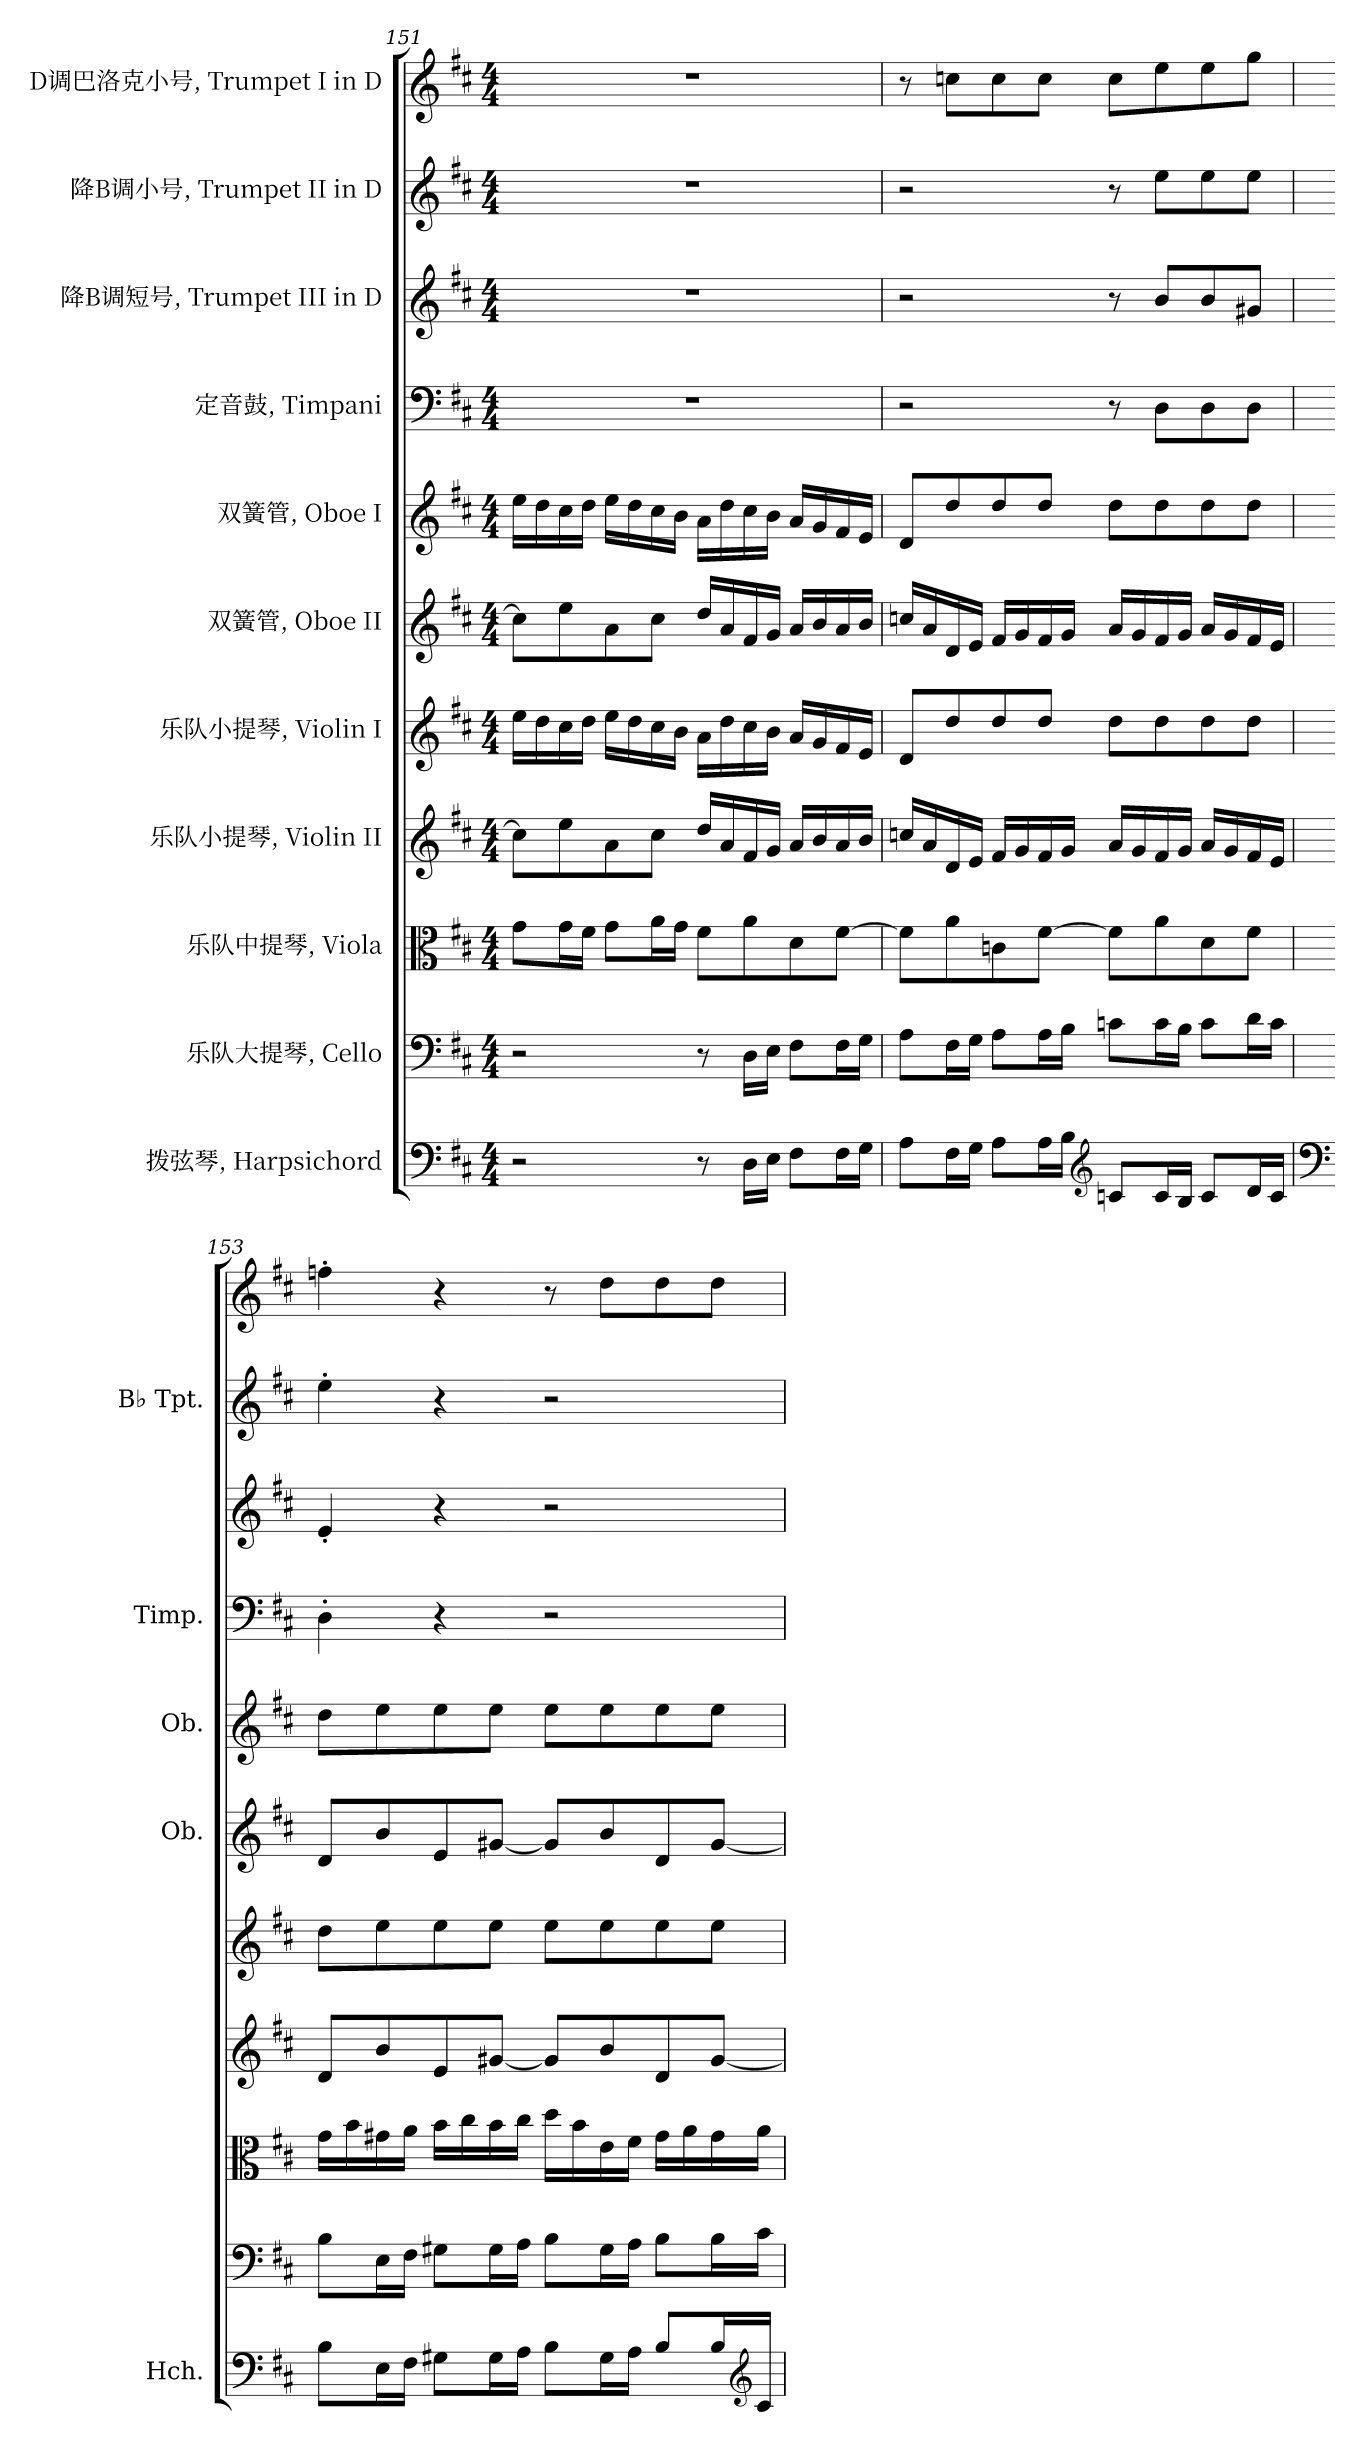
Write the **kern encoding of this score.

**kern	**kern	**kern	**kern	**kern	**kern	**kern	**kern	**kern	**kern	**kern
*part11	*part10	*part9	*part8	*part7	*part6	*part5	*part4	*part3	*part2	*part1
*staff11	*staff10	*staff9	*staff8	*staff7	*staff6	*staff5	*staff4	*staff3	*staff2	*staff1
*I"拨弦琴, Harpsichord	*I"乐队大提琴, Cello	*I"乐队中提琴, Viola	*I"乐队小提琴, Violin II	*I"乐队小提琴, Violin I	*I"双簧管, Oboe II	*I"双簧管, Oboe I	*I"定音鼓, Timpani	*I"降B调短号, Trumpet III in D	*I"降B调小号, Trumpet II in D	*I"D调巴洛克小号, Trumpet I in D
*I'Hch.	*	*	*	*	*I'Ob.	*I'Ob.	*I'Timp.	*	*I'B♭ Tpt.	*
!!LO:PB:g=z
*clefF4	*clefF4	*clefC3	*clefG2	*clefG2	*clefG2	*clefG2	*clefF4	*clefG2	*clefG2	*clefG2
*	*	*	*	*	*	*	*	*ITrd1c2	*ITrd1c2	*ITrd-1c-2
*k[f#c#]	*k[f#c#]	*k[f#c#]	*k[f#c#]	*k[f#c#]	*k[f#c#]	*k[f#c#]	*k[f#c#]	*k[]	*k[]	*k[f#c#g#d#]
*M4/4	*M4/4	*M4/4	*M4/4	*M4/4	*M4/4	*M4/4	*M4/4	*M4/4	*M4/4	*M4/4
=151	=151	=151	=151	=151	=151	=151	=151	=151	=151	=151
2r	2r	8g\L	8cc#\L]	16ee\LL	8cc#\L]	16ee\LL	1r	1r	1r	1r
.	.	.	.	16dd\	.	16dd\	.	.	.	.
.	.	16g\L	8ee\	16cc#\	8ee\	16cc#\	.	.	.	.
.	.	16f#\JJ	.	16dd\JJ	.	16dd\JJ	.	.	.	.
.	.	8g\L	8a\	16ee\LL	8a\	16ee\LL	.	.	.	.
.	.	.	.	16dd\	.	16dd\	.	.	.	.
.	.	16a\L	8cc#\J	16cc#\	8cc#\J	16cc#\	.	.	.	.
.	.	16g\JJ	.	16b\JJ	.	16b\JJ	.	.	.	.
8r	8r	8f#\L	16dd/LL	16a\LL	16dd/LL	16a\LL	.	.	.	.
.	.	.	16a/	16dd\	16a/	16dd\	.	.	.	.
16D\LL	16D\LL	8a\	16f#/	16cc#\	16f#/	16cc#\	.	.	.	.
16E\JJ	16E\JJ	.	16g/JJ	16b\JJ	16g/JJ	16b\JJ	.	.	.	.
8F#\L	8F#\L	8d\	16a/LL	16a/LL	16a/LL	16a/LL	.	.	.	.
.	.	.	16b/	16g/	16b/	16g/	.	.	.	.
16F#\L	16F#\L	[8f#\J	16a/	16f#/	16a/	16f#/	.	.	.	.
16G\JJ	16G\JJ	.	16b/JJ	16e/JJ	16b/JJ	16e/JJ	.	.	.	.
=152	=152	=152	=152	=152	=152	=152	=152	=152	=152	=152
8A\L	8A\L	8f#\L]	16ccn/LL	8d/L	16ccn/LL	8d/L	2r	2r	2r	8r
.	.	.	16a/	.	16a/	.	.	.	.	.
16F#\L	16F#\L	8a\	16d/	8dd/	16d/	8dd/	.	.	.	8ddn\L
16G\JJ	16G\JJ	.	16e/JJ	.	16e/JJ	.	.	.	.	.
8A\L	8A\L	8cn\	16f#/LL	8dd/	16f#/LL	8dd/	.	.	.	8dd\
.	.	.	16g/	.	16g/	.	.	.	.	.
16A\L	16A\L	[8f#\J	16f#/	8dd/J	16f#/	8dd/J	.	.	.	8dd\J
16B\JJ	16B\JJ	.	16g/JJ	.	16g/JJ	.	.	.	.	.
*clefG2	*	*	*	*	*	*	*	*	*	*
8cn/L	8cn\L	8f#\L]	16a/LL	8dd\L	16a/LL	8dd\L	8r	8r	8r	8dd\L
.	.	.	16g/	.	16g/	.	.	.	.	.
16c/L	16c\L	8a\	16f#/	8dd\	16f#/	8dd\	8D\L	8a/L	8dd\L	8ff#\
16B/JJ	16B\JJ	.	16g/JJ	.	16g/JJ	.	.	.	.	.
8c/L	8c\L	8d\	16a/LL	8dd\	16a/LL	8dd\	8D\	8a/	8dd\	8ff#\
.	.	.	16g/	.	16g/	.	.	.	.	.
16d/L	16d\L	8f#\J	16f#/	8dd\J	16f#/	8dd\J	8D\J	8f#X/J	8dd\J	8aa\J
16c/JJ	16c\JJ	.	16e/JJ	.	16e/JJ	.	.	.	.	.
!!LO:PB:g=z
=153	=153	=153	=153	=153	=153	=153	=153	=153	=153	=153
*clefF4	*	*	*	*	*	*	*	*	*	*
8B\L	8B\L	16g\LL	8d/L	8dd\L	8d/L	8dd\L	4D'\	4d'/	4dd'\	4ggn'\
.	.	16b\	.	.	.	.	.	.	.	.
16E\L	16E\L	16g#X\	8b/	8ee\	8b/	8ee\	.	.	.	.
16F#\JJ	16F#\JJ	16a\JJ	.	.	.	.	.	.	.	.
8G#X\L	8G#X\L	16b\LL	8e/	8ee\	8e/	8ee\	4r	4r	4r	4r
.	.	16cc#\	.	.	.	.	.	.	.	.
16G#\L	16G#\L	16b\	[8g#X/J	8ee\J	[8g#X/J	8ee\J	.	.	.	.
16A\JJ	16A\JJ	16cc#\JJ	.	.	.	.	.	.	.	.
8B\L	8B\L	16dd\LL	8g#/L]	8ee\L	8g#/L]	8ee\L	2r	2r	2r	8r
.	.	16b\	.	.	.	.	.	.	.	.
16G#\L	16G#\L	16e\	8b/	8ee\	8b/	8ee\	.	.	.	8ee\L
16A\JJ	16A\JJ	16f#\JJ	.	.	.	.	.	.	.	.
8B/L	8B\L	16g#\LL	8d/	8ee\	8d/	8ee\	.	.	.	8ee\
.	.	16a\	.	.	.	.	.	.	.	.
16B/L	16B\L	16g#\	[8g#/J	8ee\J	[8g#/J	8ee\J	.	.	.	8ee\J
*clefG2	*	*	*	*	*	*	*	*	*	*
16c#/JJ	16c#\JJ	16a\JJ	.	.	.	.	.	.	.	.
=	=	=	=	=	=	=	=	=	=	=
*-	*-	*-	*-	*-	*-	*-	*-	*-	*-	*-
